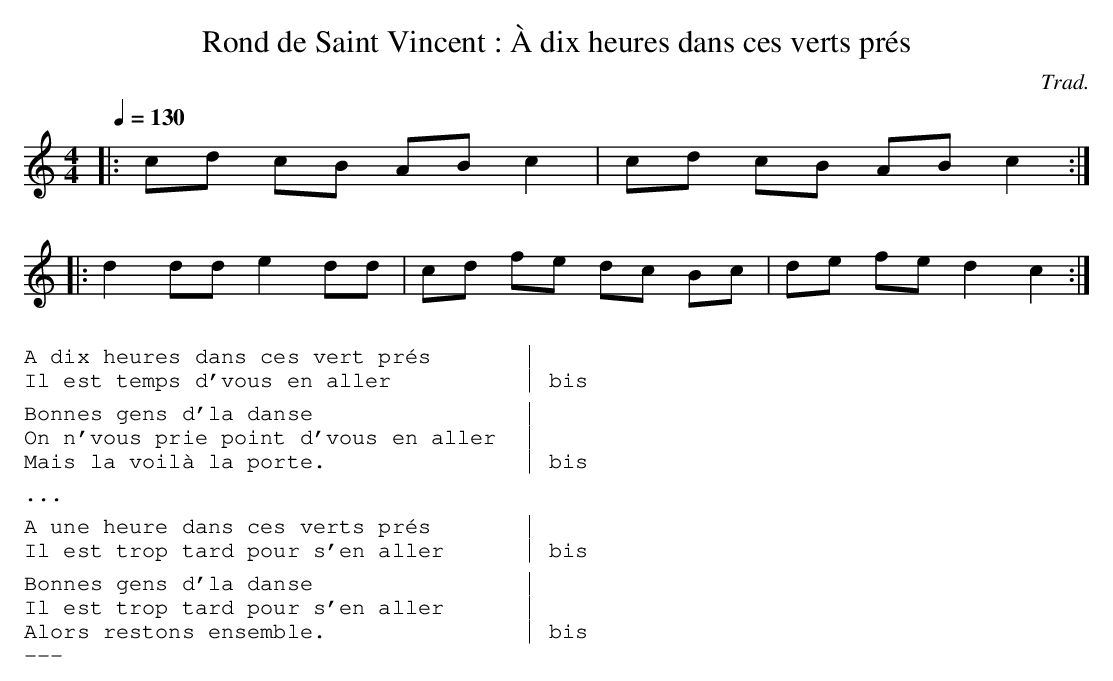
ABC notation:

X:1
T:Rond de Saint Vincent : À dix heures dans ces verts prés
C:Trad.
M:4/4
L:1/8
Q:1/4=130
K:C
|: cd cB AB c2 | cd cB AB c2 :|
|: d2 dd e2 dd | cd fe dc Bc | de fe d2 c2 :|
%%textfont Courier 14
%%begintext

A dix heures dans ces vert prés       |
Il est temps d'vous en aller          | bis

Bonnes gens d'la danse                |
On n'vous prie point d'vous en aller  |
Mais la voilà la porte.               | bis

...

A une heure dans ces verts prés       |
Il est trop tard pour s'en aller      | bis

Bonnes gens d'la danse                |
Il est trop tard pour s'en aller      |
Alors restons ensemble.               | bis
---
